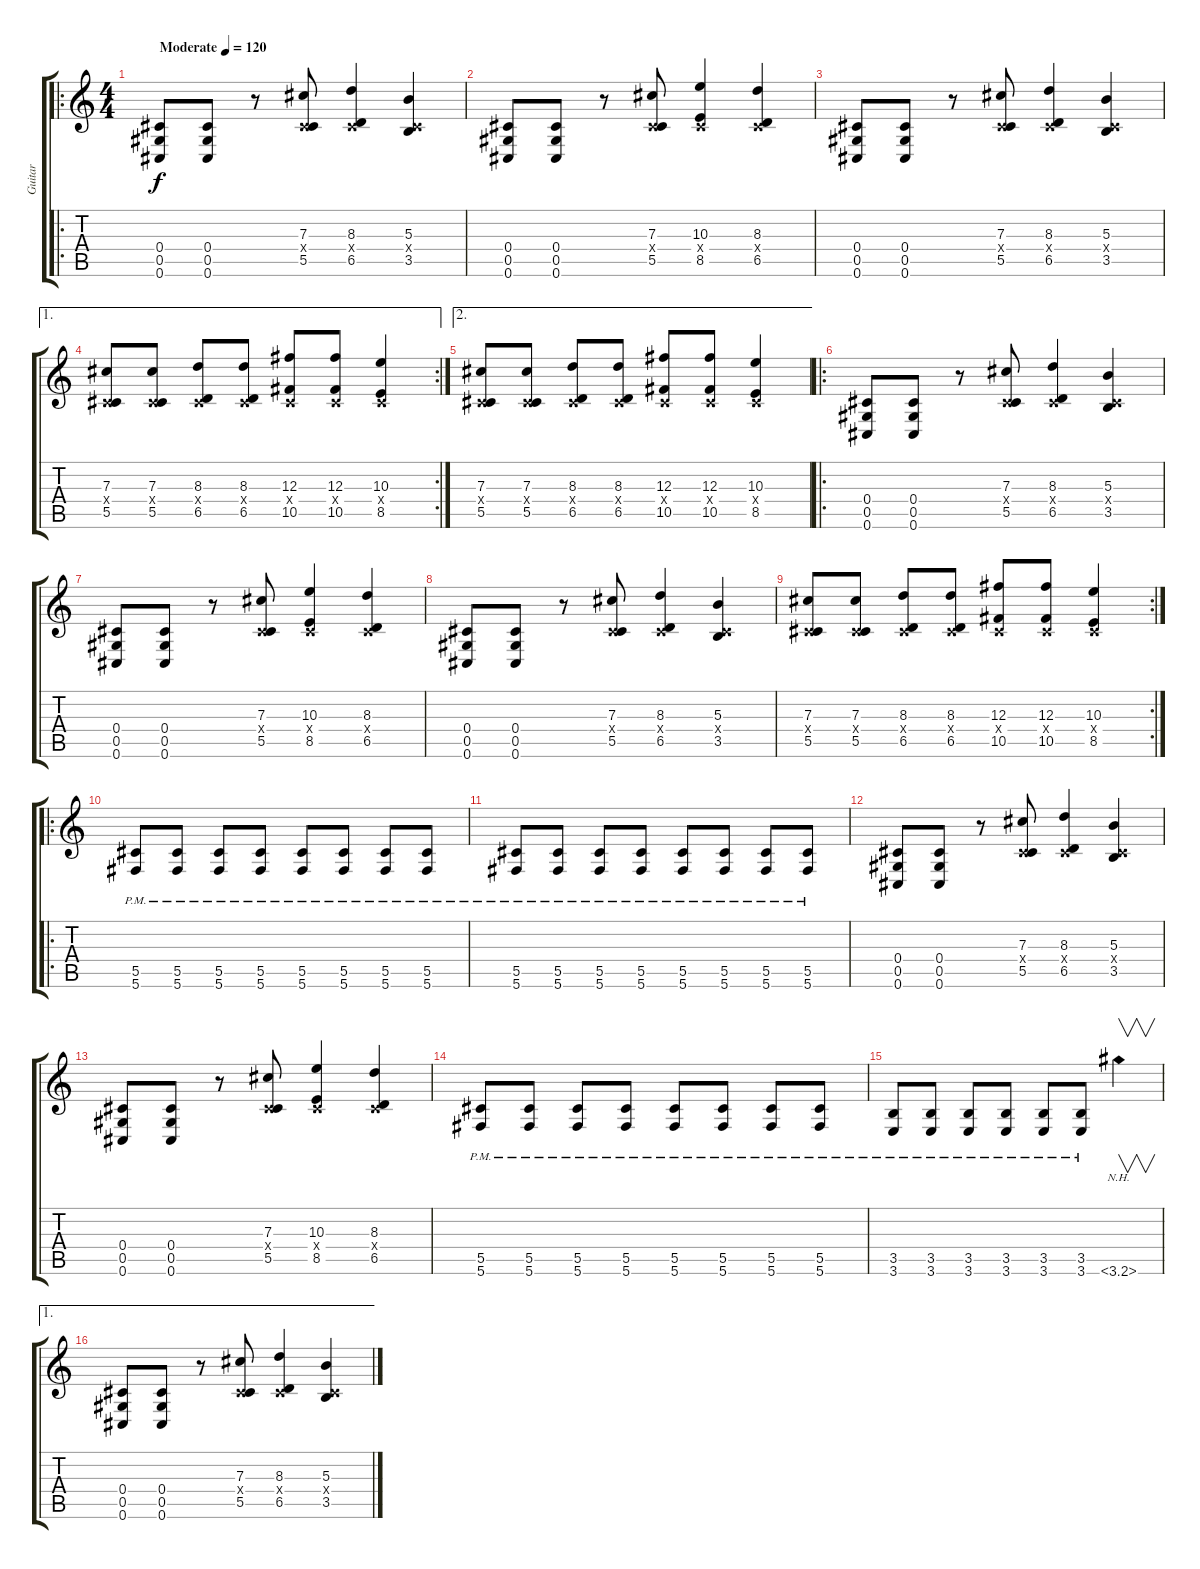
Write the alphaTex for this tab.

\track ("Guitar " "Guitar ") {instrument distortionguitar}
\staff {score tabs}
\tuning (Eb4 Bb3 Gb3 Db3 Ab2 Db2) {hide}
\ro
\ts (4 4)
\tempo (120 "Moderate")
\clef g2
\ks c
(0.4 0.5 0.6).8{dy f instrument distortionguitar} (0.4 0.5 0.6).8 r.8 (7.3 0.4{x} 5.5).8 (8.3 0.4{x} 6.5).4 (5.3 0.4{x} 3.5).4 |
(0.4 0.5 0.6).8 (0.4 0.5 0.6).8 r.8 (7.3 0.4{x} 5.5).8 (10.3 0.4{x} 8.5).4 (8.3 0.4{x} 6.5).4 |
(0.4 0.5 0.6).8 (0.4 0.5 0.6).8 r.8 (7.3 0.4{x} 5.5).8 (8.3 0.4{x} 6.5).4 (5.3 0.4{x} 3.5).4 |
\ae 1
\rc 2
(7.3 0.4{x} 5.5).8 (7.3 0.4{x} 5.5).8 (8.3 0.4{x} 6.5).8 (8.3 0.4{x} 6.5).8 (12.3 0.4{x} 10.5).8 (12.3 0.4{x} 10.5).8 (10.3 0.4{x} 8.5).4 |
\ae 2
(7.3 0.4{x} 5.5).8 (7.3 0.4{x} 5.5).8 (8.3 0.4{x} 6.5).8 (8.3 0.4{x} 6.5).8 (12.3 0.4{x} 10.5).8 (12.3 0.4{x} 10.5).8 (10.3 0.4{x} 8.5).4 |
\ro
(0.4 0.5 0.6).8 (0.4 0.5 0.6).8 r.8 (7.3 0.4{x} 5.5).8 (8.3 0.4{x} 6.5).4 (5.3 0.4{x} 3.5).4 |
(0.4 0.5 0.6).8 (0.4 0.5 0.6).8 r.8 (7.3 0.4{x} 5.5).8 (10.3 0.4{x} 8.5).4 (8.3 0.4{x} 6.5).4 |
(0.4 0.5 0.6).8 (0.4 0.5 0.6).8 r.8 (7.3 0.4{x} 5.5).8 (8.3 0.4{x} 6.5).4 (5.3 0.4{x} 3.5).4 |
\rc 2
(7.3 0.4{x} 5.5).8 (7.3 0.4{x} 5.5).8 (8.3 0.4{x} 6.5).8 (8.3 0.4{x} 6.5).8 (12.3 0.4{x} 10.5).8 (12.3 0.4{x} 10.5).8 (10.3 0.4{x} 8.5).4 |
\ro
(5.5{pm} 5.6{pm}).8 (5.5{pm} 5.6{pm}).8 (5.5{pm} 5.6{pm}).8 (5.5{pm} 5.6{pm}).8 (5.5{pm} 5.6{pm}).8 (5.5{pm} 5.6{pm}).8 (5.5{pm} 5.6{pm}).8 (5.5{pm} 5.6{pm}).8 |
(5.5{pm} 5.6{pm}).8 (5.5{pm} 5.6{pm}).8 (5.5{pm} 5.6{pm}).8 (5.5{pm} 5.6{pm}).8 (5.5{pm} 5.6{pm}).8 (5.5{pm} 5.6{pm}).8 (5.5{pm} 5.6{pm}).8 (5.5{pm} 5.6{pm}).8 |
(0.4 0.5 0.6).8 (0.4 0.5 0.6).8 r.8 (7.3 0.4{x} 5.5).8 (8.3 0.4{x} 6.5).4 (5.3 0.4{x} 3.5).4 |
(0.4 0.5 0.6).8 (0.4 0.5 0.6).8 r.8 (7.3 0.4{x} 5.5).8 (10.3 0.4{x} 8.5).4 (8.3 0.4{x} 6.5).4 |
(5.5{pm} 5.6{pm}).8 (5.5{pm} 5.6{pm}).8 (5.5{pm} 5.6{pm}).8 (5.5{pm} 5.6{pm}).8 (5.5{pm} 5.6{pm}).8 (5.5{pm} 5.6{pm}).8 (5.5{pm} 5.6{pm}).8 (5.5{pm} 5.6{pm}).8 |
(3.5{pm} 3.6{pm}).8 (3.5{pm} 3.6{pm}).8 (3.5{pm} 3.6{pm}).8 (3.5{pm} 3.6{pm}).8 (3.5{pm} 3.6{pm}).8 (3.5{pm} 3.6{pm}).8 3.6{nh}.4{v} |
\ae 1
(0.4 0.5 0.6).8 (0.4 0.5 0.6).8 r.8 (7.3 0.4{x} 5.5).8 (8.3 0.4{x} 6.5).4 (5.3 0.4{x} 3.5).4
